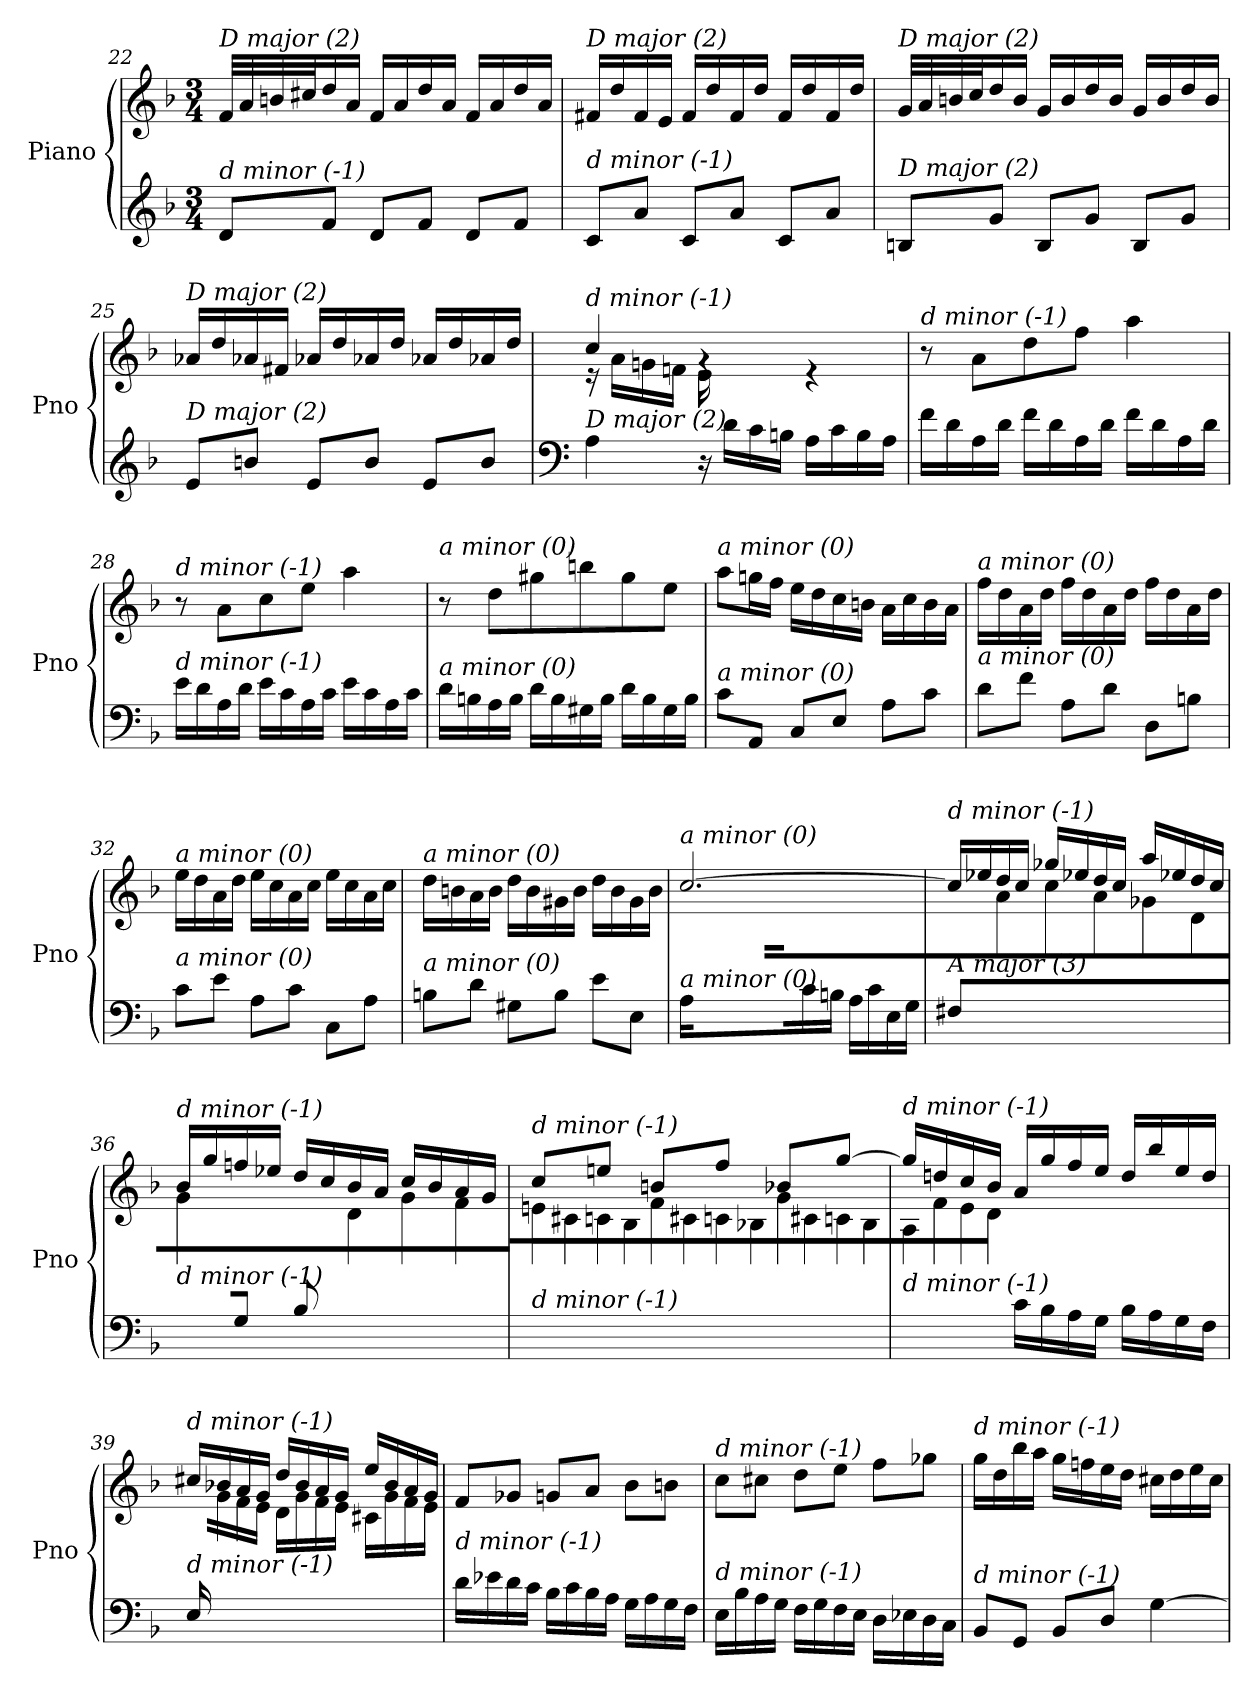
**kern	**kern
*part1	*part1
*staff2	*staff1
*I"Piano	*
*I'Pno	*
*clefG2	*clefG2
*k[b-]	*k[b-]
*M3/4	*M3/4
=22	=22
!	!LO:TX:i:t=D major (2)
!LO:TX:i:t=d minor (-1)	!
8d/L	32f/LLL
.	32a/
.	32bn/
.	32cc#X/J
8f/J	16dd/
.	16a/JJ
8d/L	16f/LL
.	16a/
8f/J	16dd/
.	16a/JJ
8d/L	16f/LL
.	16a/
8f/J	16dd/
.	16a/JJ
=23	=23
!	!LO:TX:i:t=D major (2)
!LO:TX:i:t=d minor (-1)	!
8c/L	16f#X/LL
.	16dd/
8a/J	16f#/
.	16e/JJ
8c/L	16f#/LL
.	16dd/
8a/J	16f#/
.	16dd/JJ
8c/L	16f#/LL
.	16dd/
8a/J	16f#/
.	16dd/JJ
=24	=24
!	!LO:TX:i:t=D major (2)
!LO:TX:i:t=D major (2)	!
8Bn/L	32g/LLL
.	32a/
.	32bn/
.	32cc/J
8g/J	16dd/
.	16b/JJ
8B/L	16g/LL
.	16b/
8g/J	16dd/
.	16b/JJ
8B/L	16g/LL
.	16b/
8g/J	16dd/
.	16b/JJ
!!LO:LB:g=z
=25	=25
!	!LO:TX:i:t=D major (2)
!LO:TX:i:t=D major (2)	!
8e/L	16a-Xi/LL
.	16dd/
8bn/J	16a-Xi/
.	16f#X/JJ
8e/L	16a-Xi/LL
.	16dd/
8b/J	16a-Xi/
.	16dd/JJ
8e/L	16a-Xi/LL
.	16dd/
8b/J	16a-Xi/
.	16dd/JJ
=26	=26
*clefF4	*
*^	*^
!	!	!LO:TX:i:t=d minor (-1)	!
!LO:TX:i:t=D major (2)	!	!	!
4ryy	4A\	4cc/	16r
.	.	.	16a\LL
.	.	.	16gn\
.	.	.	16fn\JJ
16ryy	16r	4rg	16e\
4..ryy	16d\LL	.	4..ryy
.	16c\	.	.
.	16Bn\JJ	.	.
.	16A\LL	4re	.
.	16c\	.	.
.	16B\	.	.
.	16A\JJ	.	.
*	*	*v	*v
=27	=27	=27
!	!	!LO:TX:i:t=d minor (-1)
!LO:TX:i:t=d minor (-1)	!	!
*v	*v	*
16f\LL	8r
16d\	.
16A\	8a\L
16d\JJ	.
16f\LL	8dd\
16d\	.
16A\	8ff\J
16d\JJ	.
16f\LL	4aa\
16d\	.
16A\	.
16d\JJ	.
=28	=28
!	!LO:TX:i:t=d minor (-1)
!LO:TX:i:t=d minor (-1)	!
16e\LL	8r
16d\	.
16A\	8a\L
16d\JJ	.
16e\LL	8cc\
16c\	.
16A\	8ee\J
16c\JJ	.
16e\LL	4aa\
16c\	.
16A\	.
16c\JJ	.
!!LO:LB:g=z
=29	=29
!	!LO:TX:i:t=a minor (0)
!LO:TX:i:t=a minor (0)	!
16d\LL	8r
16Bn\	.
16A\	8dd\L
16B\JJ	.
16d\LL	8gg#X\
16B\	.
16G#X\	8bbn\
16B\JJ	.
16d\LL	8gg#\
16B\	.
16G#\	8ee\J
16B\JJ	.
=30	=30
!	!LO:TX:i:t=a minor (0)
!LO:TX:i:t=a minor (0)	!
8c\L	8aa\L
8AA/J	16ggn\L
.	16ff\JJ
8C/L	16ee\LL
.	16dd\
8E/J	16cc\
.	16bn\JJ
8A\L	16a\LL
.	16cc\
8c\J	16b\
.	16a\JJ
=31	=31
!	!LO:TX:i:t=a minor (0)
!LO:TX:i:t=a minor (0)	!
8d\L	16ff\LL
.	16dd\
8f\J	16a\
.	16dd\JJ
8A\L	16ff\LL
.	16dd\
8d\J	16a\
.	16dd\JJ
8D\L	16ff\LL
.	16dd\
8Bn\J	16a\
.	16dd\JJ
=32	=32
!	!LO:TX:i:t=a minor (0)
!LO:TX:i:t=a minor (0)	!
8c\L	16ee\LL
.	16dd\
8e\J	16a\
.	16dd\JJ
8A\L	16ee\LL
.	16cc\
8c\J	16a\
.	16cc\JJ
8C\L	16ee\LL
.	16cc\
8A\J	16a\
.	16cc\JJ
!!LO:LB:g=z
=33	=33
!	!LO:TX:i:t=a minor (0)
!LO:TX:i:t=a minor (0)	!
8Bn\L	16dd\LL
.	16bn\
8d\J	16a\
.	16b\JJ
8G#X\L	16dd\LL
.	16b\
8B\J	16g#X\
.	16b\JJ
8e\L	16dd\LL
.	16b\
8E\J	16g#\
.	16b\JJ
=34	=34
*	*^
!	!LO:TX:i:t=a minor (0)	!
!LO:TX:i:t=a minor (0)	!	!
16A/LL	[2.cc/	16ryy
4ryy	.	16a\
.	.	16gn\
.	.	16f\JJ
.	.	16e\LL
16ryy	.	16d\
16c\	.	4.ryy
16Bn\JJ	.	.
16A\LL	.	.
16c\	.	.
16E\	.	.
16G\JJ	.	.
=35	=35	=35
!	!LO:TX:i:t=d minor (-1)	!
!LO:TX:i:t=A major (3)	!	!
8F#X/L	16cc/LL]	8ryy
.	16ee-X/	.
2ryy	16dd/	8a\J
.	16cc/JJ	.
.	16gg-Xi/LL	8cc\L
.	16ee-X/	.
.	16dd/	8a\J
.	16cc/JJ	.
.	16aa/LL	8g-Xi\L
.	16ee-X/	.
8ryy	16dd/	8d\J
.	16cc/JJ	.
=36	=36	=36
!	!LO:TX:i:t=d minor (-1)	!
!LO:TX:i:t=d minor (-1)	!	!
8ryy	16b-/LL	8g\L
.	16gg/	.
8G/J	16ffn/	4ryy
.	16ee-X/JJ	.
8B-/L	16dd/LL	.
.	16cc/	.
4.ryy	16b-/	8d\J
.	16a/JJ	.
.	16cc/LL	8g\L
.	16b-/	.
.	16a/	8f\J
.	16g/JJ	.
!!LO:LB:g=z	!!
=37	=37	=37
!	!LO:TX:i:t=d minor (-1)	!
!LO:TX:i:t=d minor (-1)	!	!
2.ryy	8cc/L	16en\LL
.	.	16c#Xi\
.	8een/J	16c\
.	.	16B-\JJ
.	8bn/L	16f\LL
.	.	16c#Xi\
.	8ff/J	16c\
.	.	16B-X\JJ
.	8b-X/L	16g\LL
.	.	16c#Xi\
.	[8gg/J	16c\
.	.	16B-\JJ
=38	=38	=38
!	!LO:TX:i:t=d minor (-1)	!
!LO:TX:i:t=d minor (-1)	!	!
4ryy	16gg/LL]	16A\LL
.	16ddn/	16f\
.	16cc/	16e\
.	16b-/JJ	16d\JJ
16c\LL	16a/LL	2ryy
16B-\	16gg/	.
16A\	16ff/	.
16G\JJ	16ee/JJ	.
16B-\LL	16dd/LL	.
16A\	16bb-/	.
16G\	16ee/	.
16F\JJ	16dd/JJ	.
=39	=39	=39
!	!LO:TX:i:t=d minor (-1)	!
!LO:TX:i:t=d minor (-1)	!	!
16E/LL	16cc#X/LL	16ryy
2ryy	16b-X/	16g\
.	16a/	16f\
.	16g/JJ	16e\JJ
.	16dd/LL	16d\LL
.	16b-/	16g\
.	16a/	16f\
.	16g/JJ	16e\JJ
.	16ee/LL	16c#X\LL
8.ryy	16b-/	16g\
.	16a/	16f\
.	16g/JJ	16e\JJ
=40	=40	=40
!	!LO:TX:i:t=d minor (-1)	!
!LO:TX:i:t=d minor (-1)	!	!
*	*v	*v
16d\LL	8f/L
16e-X\	.
16d\	8g-Xi/J
16c\JJ	.
16B-\LL	8g/L
16c\	.
16B-\	8a/J
16A\JJ	.
16G\LL	8b-\L
16A\	.
16G\	8bn\J
16F\JJ	.
!!LO:LB:g=z
=41	=41
!	!LO:TX:i:t=d minor (-1)
!LO:TX:i:t=d minor (-1)	!
16E\LL	8cc\L
16B-\	.
16A\	8cc#X\J
16G\JJ	.
16F\LL	8dd\L
16G\	.
16F\	8ee\J
16E\JJ	.
16D\LL	8ff\L
16E-X\	.
16D\	8gg-Xi\J
16C\JJ	.
=42	=42
!	!LO:TX:i:t=d minor (-1)
!LO:TX:i:t=d minor (-1)	!
8BB-/L	16gg\LL
.	16dd\
8GG/J	16bb-\
.	16aa\JJ
8BB-/L	16gg\LL
.	16ffn\
8D/J	16ee\
.	16dd\JJ
[4G\	16cc#X\LL
.	16dd\
.	16ee\
.	16cc#\JJ
=	=
*-	*-
